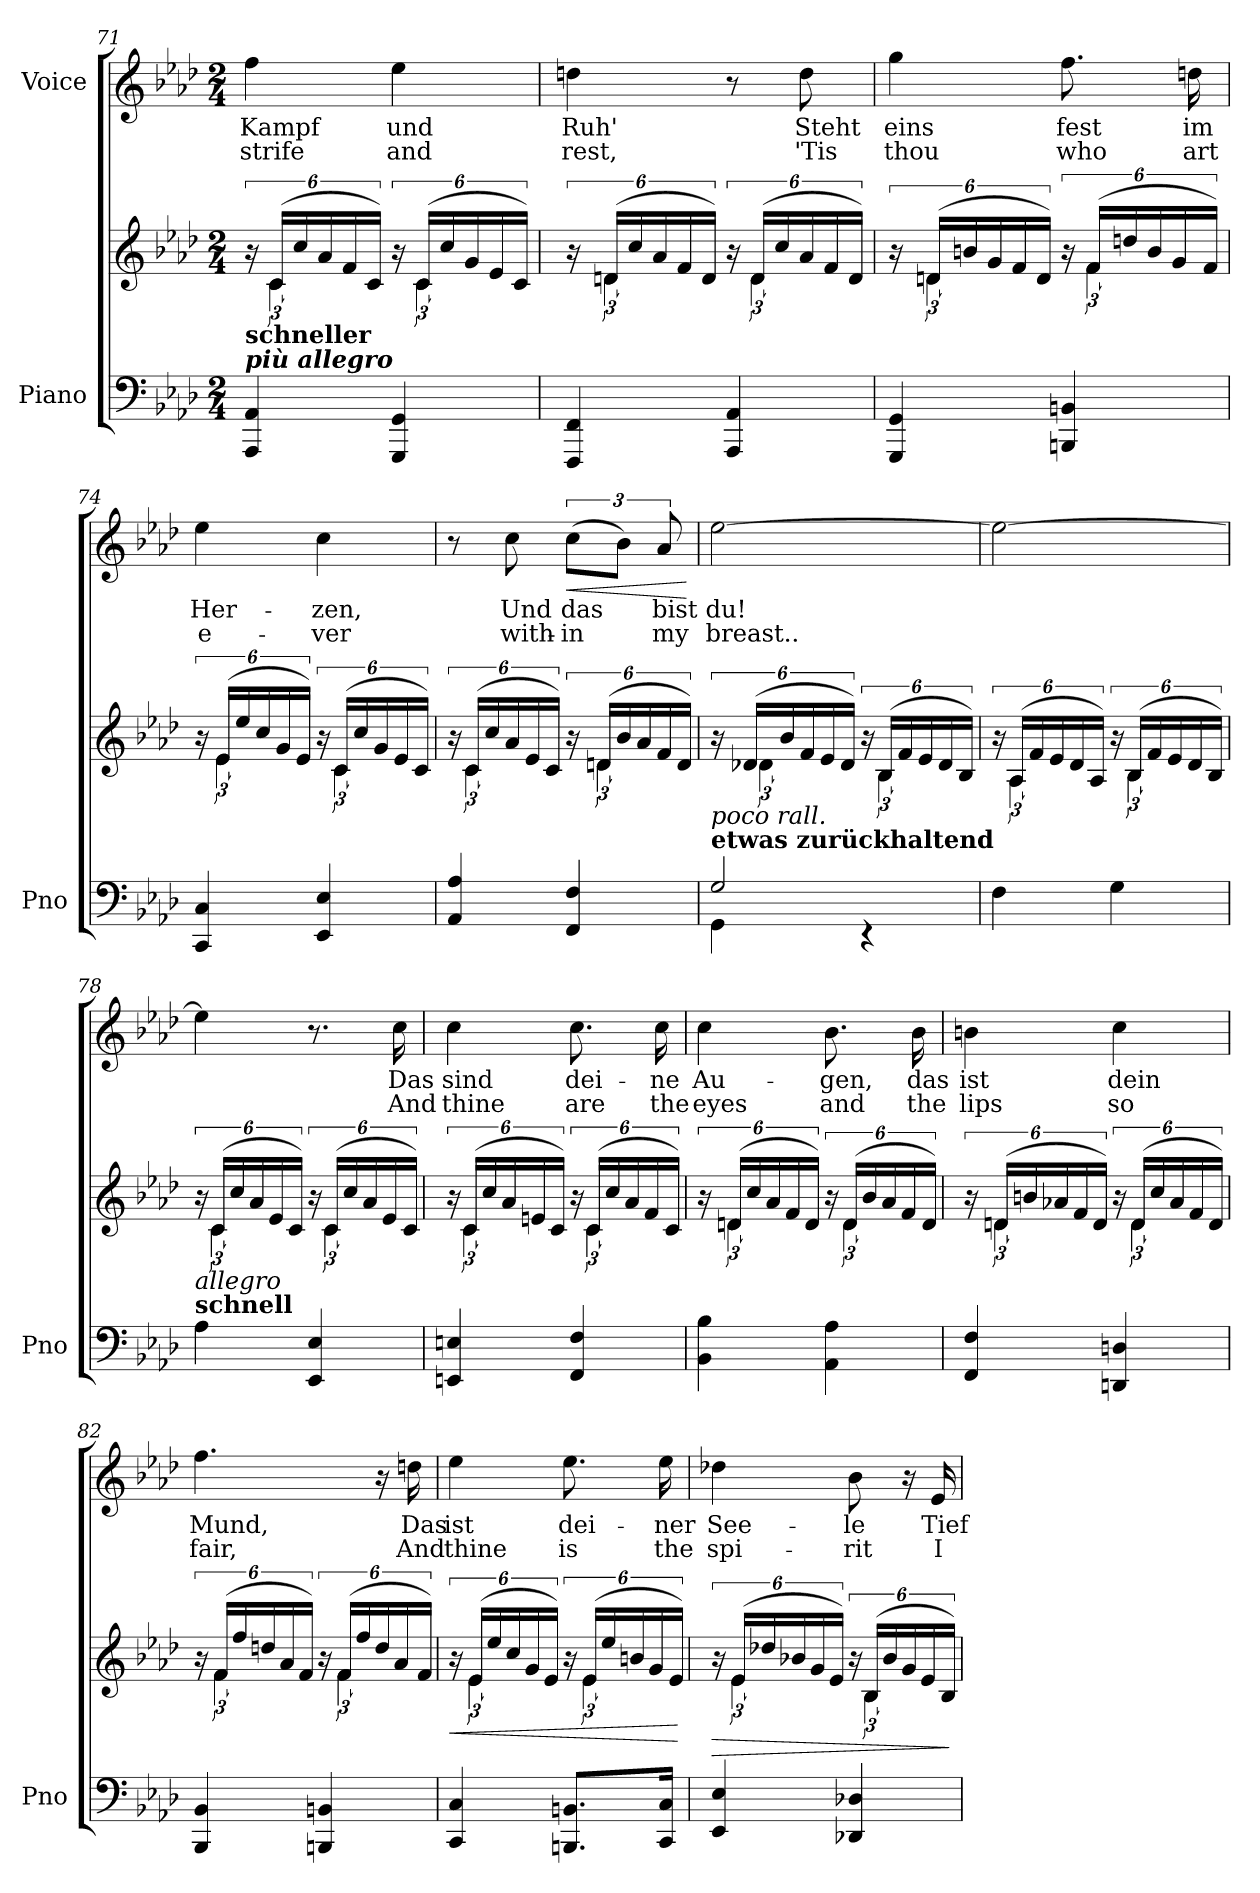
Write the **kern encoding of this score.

**kern	**kern	**dynam	**kern	**text	**text	**dynam
*part2	*part2	*part2	*part1	*part1	*part1	*part1
*staff3	*staff2	*staff2/3	*staff1	*staff1	*staff1	*staff1
*I"Piano	*	*	*I"Voice	*	*	*
*I'Pno	*	*	*	*	*	*
*clefF4	*clefG2	*	*clefG2	*	*	*
*k[b-e-a-d-]	*k[b-e-a-d-]	*	*k[b-e-a-d-]	*	*	*
*M2/4	*M2/4	*	*M2/4	*	*	*
=71	=71	=71	=71	=71	=71	=71
*	*^	*	*	*	*	*
!LO:TX:a:Bi:t=più allegro	!	!	!	!	!	!	!
!LO:TX:a:B:t=schneller	!	!	!	!	!	!	!
4AAA-/ 4AA-/	24r	24ryy	.	4ff\	Kampf	strife	.
.	(<24c/LL	6c\	.	.	.	.	.
.	24cc/	.	.	.	.	.	.
.	24a-/	.	.	.	.	.	.
.	24f/	.	.	.	.	.	.
.	24c/JJ)	24ryy	.	.	.	.	.
4GGG/ 4GG/	24r	24ryy	.	4ee-\	und	and	.
.	(<24c/LL	6c\	.	.	.	.	.
.	24cc/	.	.	.	.	.	.
.	24g/	.	.	.	.	.	.
.	24e-/	.	.	.	.	.	.
.	24c/JJ)	24ryy	.	.	.	.	.
=72	=72	=72	=72	=72	=72	=72	=72
4FFF/ 4FF/	24r	24ryy	.	4ddn\	Ruh'	rest,	.
.	(<24dn/LL	6d\	.	.	.	.	.
.	24cc/	.	.	.	.	.	.
.	24a-/	.	.	.	.	.	.
.	24f/	.	.	.	.	.	.
.	24d/JJ)	24ryy	.	.	.	.	.
4AAA-/ 4AA-/	24r	24ryy	.	8r	.	.	.
.	(<24d/LL	6d\	.	.	.	.	.
.	24cc/	.	.	.	.	.	.
.	24a-/	.	.	8dd\	Steht	'Tis	.
.	24f/	.	.	.	.	.	.
.	24d/JJ)	24ryy	.	.	.	.	.
=73	=73	=73	=73	=73	=73	=73	=73
4GGG/ 4GG/	24r	24ryy	.	4gg\	eins	thou	.
.	(<24dn/LL	6d\	.	.	.	.	.
.	24bn/	.	.	.	.	.	.
.	24g/	.	.	.	.	.	.
.	24f/	.	.	.	.	.	.
.	24d/JJ)	24ryy	.	.	.	.	.
4BBBn/ 4BBn/	24r	24ryy	.	8.ff\	fest	who	.
.	(<24f/LL	6f\	.	.	.	.	.
.	24ddn/	.	.	.	.	.	.
.	24b/	.	.	.	.	.	.
.	24g/	.	.	.	.	.	.
.	.	.	.	16ddn\	im	art	.
.	24f/JJ)	24ryy	.	.	.	.	.
=74	=74	=74	=74	=74	=74	=74	=74
4CC/ 4C/	24r	24ryy	.	4ee-\	Her-	e-	.
.	(<24e-/LL	6e-\	.	.	.	.	.
.	24ee-/	.	.	.	.	.	.
.	24cc/	.	.	.	.	.	.
.	24g/	.	.	.	.	.	.
.	24e-/JJ)	24ryy	.	.	.	.	.
4EE-/ 4E-/	24r	24ryy	.	4cc\	-zen,	-ver	.
.	(<24c/LL	6c\	.	.	.	.	.
.	24cc/	.	.	.	.	.	.
.	24g/	.	.	.	.	.	.
.	24e-/	.	.	.	.	.	.
.	24c/JJ)	24ryy	.	.	.	.	.
=75	=75	=75	=75	=75	=75	=75	=75
4AA-/ 4A-/	24r	24ryy	.	8r	.	.	.
.	(<24c/LL	6c\	.	.	.	.	.
.	24cc/	.	.	.	.	.	.
.	24a-/	.	.	8cc\	Und	with-	.
.	24e-/	.	.	.	.	.	.
.	24c/JJ)	24ryy	.	.	.	.	.
!	!	!	!	!	!	!	!LO:HP:b
4FF/ 4F/	24r	24ryy	.	(12cc\L	das	-in	<
.	(<24dn/LL	6d\	.	.	.	.	.
.	24b-/	.	.	12b-\J)	.	.	.
.	24a-/	.	.	.	.	.	.
.	24f/	.	.	12a-/	bist	my	.
.	24d/JJ)	24ryy	.	.	.	.	.
*	*v	*v	*	*	*	*	*
.	.	.	.	.	.	[
=76	=76	=76	=76	=76	=76	=76
*^	*^	*	*	*	*	*
!LO:TX:a:B:t=etwas zurückhaltend	!	!	!	!	!	!	!	!
!LO:TX:a:i:t=poco rall.	!	!	!	!	!	!	!	!
2G/	4GG\	24r	24ryy	.	[2ee-\	du!	breast..	.
.	.	(<24d-X/LL	6d-\	.	.	.	.	.
.	.	24b-/	.	.	.	.	.	.
.	.	24f/	.	.	.	.	.	.
.	.	24e-/	.	.	.	.	.	.
.	.	24d-/JJ)	24ryy	.	.	.	.	.
.	4r	24r	24ryy	.	.	.	.	.
.	.	(<24B-/LL	6B-\	.	.	.	.	.
.	.	24f/	.	.	.	.	.	.
.	.	24e-/	.	.	.	.	.	.
.	.	24d-/	.	.	.	.	.	.
.	.	24B-/JJ)	24ryy	.	.	.	.	.
*v	*v	*	*	*	*	*	*	*
=77	=77	=77	=77	=77	=77	=77	=77
4F\	24r	24ryy	.	2ee-\_	.	.	.
.	(<24A-/LL	6A-\	.	.	.	.	.
.	24f/	.	.	.	.	.	.
.	24e-/	.	.	.	.	.	.
.	24d-/	.	.	.	.	.	.
.	24A-/JJ)	24ryy	.	.	.	.	.
4G\	24r	24ryy	.	.	.	.	.
.	(<24B-/LL	6B-\	.	.	.	.	.
.	24f/	.	.	.	.	.	.
.	24e-/	.	.	.	.	.	.
.	24d-/	.	.	.	.	.	.
.	24B-/JJ)	24ryy	.	.	.	.	.
=78	=78	=78	=78	=78	=78	=78	=78
!LO:TX:a:B:t=schnell	!	!	!	!	!	!	!
!LO:TX:a:i:t=allegro	!	!	!	!	!	!	!
4A-\	24r	24ryy	.	4ee-\]	.	.	.
.	(<24c/LL	6c\	.	.	.	.	.
.	24cc/	.	.	.	.	.	.
.	24a-/	.	.	.	.	.	.
.	24e-/	.	.	.	.	.	.
.	24c/JJ)	24ryy	.	.	.	.	.
4EE-/ 4E-/	24r	24ryy	.	8.r	.	.	.
.	(<24c/LL	6c\	.	.	.	.	.
.	24cc/	.	.	.	.	.	.
.	24a-/	.	.	.	.	.	.
.	24e-/	.	.	.	.	.	.
.	.	.	.	16cc\	Das	And	.
.	24c/JJ)	24ryy	.	.	.	.	.
=79	=79	=79	=79	=79	=79	=79	=79
4EEn/ 4En/	24r	24ryy	.	4cc\	sind	thine	.
.	(<24c/LL	6c\	.	.	.	.	.
.	24cc/	.	.	.	.	.	.
.	24a-/	.	.	.	.	.	.
.	24en/	.	.	.	.	.	.
.	24c/JJ)	24ryy	.	.	.	.	.
4FF/ 4F/	24r	24ryy	.	8.cc\	dei-	are	.
.	(<24c/LL	6c\	.	.	.	.	.
.	24cc/	.	.	.	.	.	.
.	24a-/	.	.	.	.	.	.
.	24f/	.	.	.	.	.	.
.	.	.	.	16cc\	-ne	the	.
.	24c/JJ)	24ryy	.	.	.	.	.
=80	=80	=80	=80	=80	=80	=80	=80
4BB-\ 4B-\	24r	24ryy	.	4cc\	Au-	eyes	.
.	(<24dn/LL	6d\	.	.	.	.	.
.	24cc/	.	.	.	.	.	.
.	24a-/	.	.	.	.	.	.
.	24f/	.	.	.	.	.	.
.	24d/JJ)	24ryy	.	.	.	.	.
4AA-\ 4A-\	24r	24ryy	.	8.b-\	-gen,	and	.
.	(<24d/LL	6d\	.	.	.	.	.
.	24b-/	.	.	.	.	.	.
.	24a-/	.	.	.	.	.	.
.	24f/	.	.	.	.	.	.
.	.	.	.	16b-\	das	the	.
.	24d/JJ)	24ryy	.	.	.	.	.
=81	=81	=81	=81	=81	=81	=81	=81
4FF/ 4F/	24r	24ryy	.	4bn\	ist	lips	.
.	(<24dn/LL	6d\	.	.	.	.	.
.	24bn/	.	.	.	.	.	.
.	24a-X/	.	.	.	.	.	.
.	24f/	.	.	.	.	.	.
.	24d/JJ)	24ryy	.	.	.	.	.
4DDn/ 4Dn/	24r	24ryy	.	4cc\	dein	so	.
.	(<24d/LL	6d\	.	.	.	.	.
.	24cc/	.	.	.	.	.	.
.	24a-/	.	.	.	.	.	.
.	24f/	.	.	.	.	.	.
.	24d/JJ)	24ryy	.	.	.	.	.
=82	=82	=82	=82	=82	=82	=82	=82
4BBB-/ 4BB-/	24r	24ryy	.	4.ff\	Mund,	fair,	.
.	(<24f/LL	6f\	.	.	.	.	.
.	24ff/	.	.	.	.	.	.
.	24ddn/	.	.	.	.	.	.
.	24a-/	.	.	.	.	.	.
.	24f/JJ)	24ryy	.	.	.	.	.
4BBBn/ 4BBn/	24r	24ryy	.	.	.	.	.
.	(<24f/LL	6f\	.	.	.	.	.
.	24ff/	.	.	.	.	.	.
.	24dd/	.	.	16r	.	.	.
.	24a-/	.	.	.	.	.	.
.	.	.	.	16ddn\	Das	And	.
.	24f/JJ)	24ryy	.	.	.	.	.
=83	=83	=83	=83	=83	=83	=83	=83
!	!	!	!LO:HP:b	!	!	!	!
4CC/ 4C/	24r	24ryy	<	4ee-\	ist	thine	.
.	(<24e-/LL	6e-\	.	.	.	.	.
.	24ee-/	.	.	.	.	.	.
.	24cc/	.	.	.	.	.	.
.	24g/	.	.	.	.	.	.
.	24e-/JJ)	24ryy	.	.	.	.	.
8.BBBn/ 8.BBn/L	24r	24ryy	.	8.ee-\	dei-	is	.
.	(<24e-/LL	6e-\	.	.	.	.	.
.	24ee-/	.	.	.	.	.	.
.	24bn/	.	.	.	.	.	.
.	24g/	.	.	.	.	.	.
16CC/ 16C/Jk	.	.	.	16ee-\	-ner	the	.
.	24e-/JJ)	24ryy	.	.	.	.	.
*	*v	*v	*	*	*	*	*
.	.	[	.	.	.	.
=84	=84	=84	=84	=84	=84	=84
!	!	!LO:HP:b	!	!	!	!
*	*^	*	*	*	*	*
4EE-/ 4E-/	24r	24ryy	>	4dd-X\	See-	spi-	.
.	(<24e-/LL	6e-\	.	.	.	.	.
.	24dd-X/	.	.	.	.	.	.
.	24b-X/	.	.	.	.	.	.
.	24g/	.	.	.	.	.	.
.	24e-/JJ)	24ryy	.	.	.	.	.
4DD-X/ 4D-X/	24r	24ryy	.	8b-\	-le	-rit	.
.	(<24B-/LL	6B-\	.	.	.	.	.
.	24b-/	.	.	.	.	.	.
.	24g/	.	.	16r	.	.	.
.	24e-/	.	.	.	.	.	.
.	.	.	.	16e-/	Tief	I	.
.	24B-/JJ)	24ryy	.	.	.	.	.
*	*v	*v	*	*	*	*	*
.	.	]	.	.	.	.
=	=	=	=	=	=	=
*-	*-	*-	*-	*-	*-	*-
